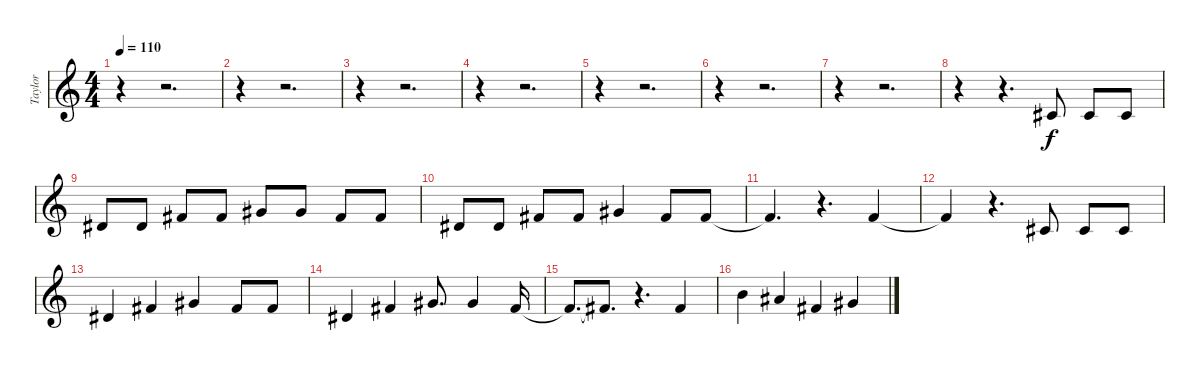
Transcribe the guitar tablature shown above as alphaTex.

\track ("Taylor" "Taylor") {instrument flute}
\staff {score}
\tuning (E4 B3 G3 D3 A2 E2 B1) {hide}
\ts (4 4)
\tempo 110
\clef g2
\ks c
r.4{dy f} r.2{d} |
r.4 r.2{d} |
r.4 r.2{d} |
r.4 r.2{d} |
r.4 r.2{d} |
r.4 r.2{d} |
r.4 r.2{d} |
r.4 r.4{d} 2.2.8 2.2.8 2.2.8 |
4.2.8 4.2.8 2.1.8 2.1.8 4.1.8 4.1.8 2.1.8 2.1.8 |
4.2.8 4.2.8 2.1.8 2.1.8 4.1.4 2.1.8 2.1.8 |
2.1{t}.4{d} r.4{d} 1.1.4 |
1.1{t}.4 r.4{d} 2.2.8 2.2.8 2.2.8 |
4.2.4 2.1.4 4.1.4 2.1.8 2.1.8 |
4.2.4 2.1.4 4.1.8{d} 4.1.4 2.1.16 |
2.1{t}.8{d} 2.1{t}.8{d} r.4{d} 2.1.4 |
7.1.4 6.1.4 2.1.4 4.1.4
